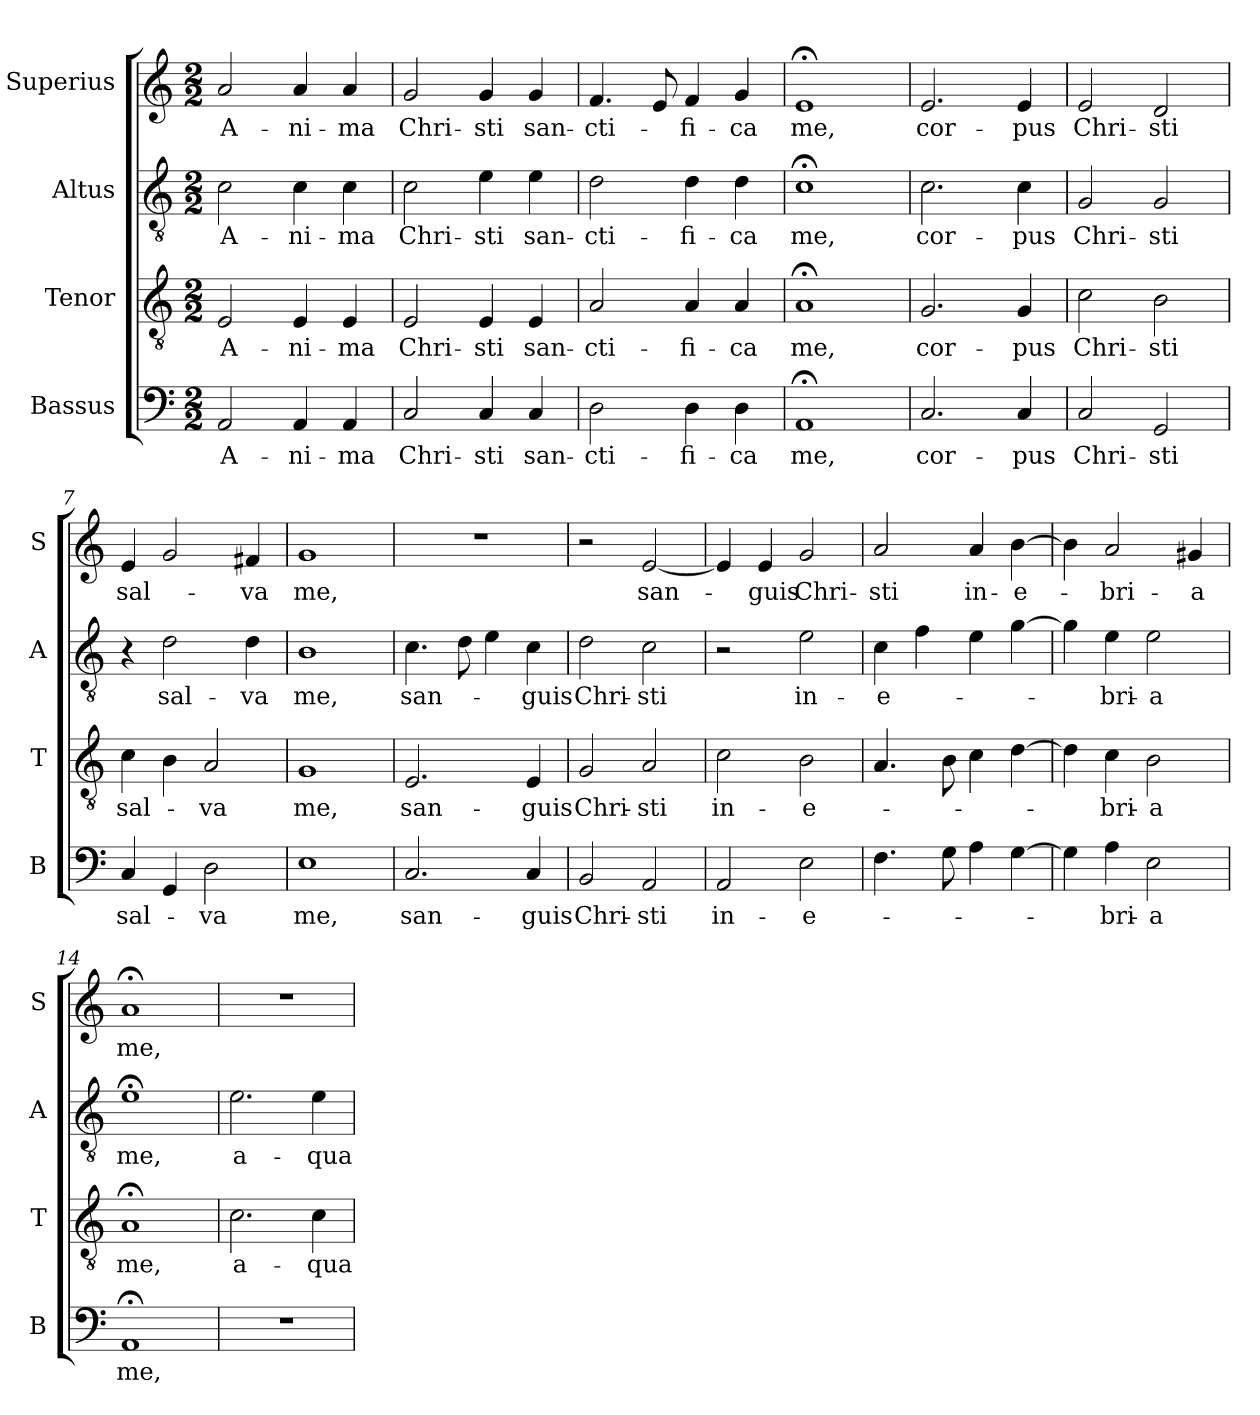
**kern	**text	**kern	**text	**kern	**text	**kern	**text
*part4	*part4	*part3	*part3	*part2	*part2	*part1	*part1
*staff4	*staff4	*staff3	*staff3	*staff2	*staff2	*staff1	*staff1
*I"Bassus	*	*I"Tenor	*	*I"Altus	*	*I"Superius	*
*I'B	*	*I'T	*	*I'A	*	*I'S	*
*clefF4	*	*clefGv2	*	*clefGv2	*	*clefG2	*
*k[]	*	*k[]	*	*k[]	*	*k[]	*
*M2/2	*	*M2/2	*	*M2/2	*	*M2/2	*
=1	=1	=1	=1	=1	=1	=1	=1
2AA	A-	2E	A-	2c	A-	2a	A-
4AA	-ni-	4E	-ni-	4c	-ni-	4a	-ni-
4AA	-ma	4E	-ma	4c	-ma	4a	-ma
=2	=2	=2	=2	=2	=2	=2	=2
2C	Chri-	2E	Chri-	2c	Chri-	2g	Chri-
4C	-sti	4E	-sti	4e	-sti	4g	-sti
!	!LO:LY:i	!	!LO:LY:i	!	!LO:LY:i	!	!
4C	san-	4E	san-	4e	san-	4g	san-
=3	=3	=3	=3	=3	=3	=3	=3
!	!LO:LY:i	!	!LO:LY:i	!	!LO:LY:i	!	!
2D	-cti-	2A	-cti-	2d	-cti-	4.f	-cti-
.	.	.	.	.	.	8e	.
!	!LO:LY:i	!	!LO:LY:i	!	!LO:LY:i	!	!
4D	-fi-	4A	-fi-	4d	-fi-	4f	-fi-
!	!LO:LY:i	!	!LO:LY:i	!	!LO:LY:i	!	!
4D	-ca	4A	-ca	4d	-ca	4g	-ca
=4	=4	=4	=4	=4	=4	=4	=4
!	!LO:LY:i	!	!LO:LY:i	!	!LO:LY:i	!	!
1AA;<	me,	1A;<	me,	1c;<	me,	1e;<	me,
=5	=5	=5	=5	=5	=5	=5	=5
2.C	cor-	2.G	cor-	2.c	cor-	2.e	cor-
4C	-pus	4G	-pus	4c	-pus	4e	-pus
=6	=6	=6	=6	=6	=6	=6	=6
2C	Chri-	2c	Chri-	2G	Chri-	2e	Chri-
2GG	-sti	2B	-sti	2G	-sti	2d	-sti
=7	=7	=7	=7	=7	=7	=7	=7
!	!LO:LY:i	!	!LO:LY:i	!	!	!	!
4C	sal-	4c	sal-	4r	.	4e	sal-
!	!	!	!	!	!LO:LY:i	!	!
4GG	.	4B	.	2d	sal-	2g	.
!	!LO:LY:i	!	!LO:LY:i	!	!	!	!
2D	-va	2A	-va	.	.	.	.
!	!	!	!	!	!LO:LY:i	!	!
.	.	.	.	4d	-va	4f#X	-va
=8	=8	=8	=8	=8	=8	=8	=8
!	!LO:LY:i	!	!LO:LY:i	!	!LO:LY:i	!	!
1E	me,	1G	me,	1B	me,	1g	me,
=9	=9	=9	=9	=9	=9	=9	=9
2.C	san-	2.E	san-	4.c	san-	1r	.
.	.	.	.	8d	.	.	.
.	.	.	.	4e	.	.	.
4C	-guis	4E	-guis	4c	-guis	.	.
=10	=10	=10	=10	=10	=10	=10	=10
!	!	!	!	!	!LO:LY:i	!	!
2BB	Chri-	2G	Chri-	2d	Chri-	2r	.
!	!	!	!	!	!LO:LY:i	!	!
2AA	-sti	2A	-sti	2c	-sti	[2e	san-
=11	=11	=11	=11	=11	=11	=11	=11
!	!LO:LY:i	!	!LO:LY:i	!	!	!	!
2AA	in-	2c	in-	2r	.	4e]	.
.	.	.	.	.	.	4e	-guis
!	!LO:LY:i	!	!LO:LY:i	!	!LO:LY:i	!	!
2E	-e-	2B	-e-	2e	in-	2g	Chri-
=12	=12	=12	=12	=12	=12	=12	=12
!	!	!	!	!	!LO:LY:i	!	!
4.F	.	4.A	.	4c	-e-	2a	-sti
.	.	.	.	4f	.	.	.
8G	.	8B	.	.	.	.	.
4A	.	4c	.	4e	.	4a	in-
[4G	.	[4d	.	[4g	.	[4b	-e-
=13	=13	=13	=13	=13	=13	=13	=13
4G]	.	4d]	.	4g]	.	4b]	.
!	!LO:LY:i	!	!LO:LY:i	!	!LO:LY:i	!	!
4A	-bri-	4c	-bri-	4e	-bri-	2a	-bri-
!	!LO:LY:i	!	!LO:LY:i	!	!LO:LY:i	!	!
2E	-a	2B	-a	2e	-a	.	.
.	.	.	.	.	.	4g#X	-a
=14	=14	=14	=14	=14	=14	=14	=14
!	!LO:LY:i	!	!LO:LY:i	!	!LO:LY:i	!	!
1AA;<	me,	1A;<	me,	1e;<	me,	1a;<	me,
=15	=15	=15	=15	=15	=15	=15	=15
1r	.	2.c	a-	2.e	a-	1r	.
.	.	4c	-qua	4e	-qua	.	.
=	=	=	=	=	=	=	=
*-	*-	*-	*-	*-	*-	*-	*-
